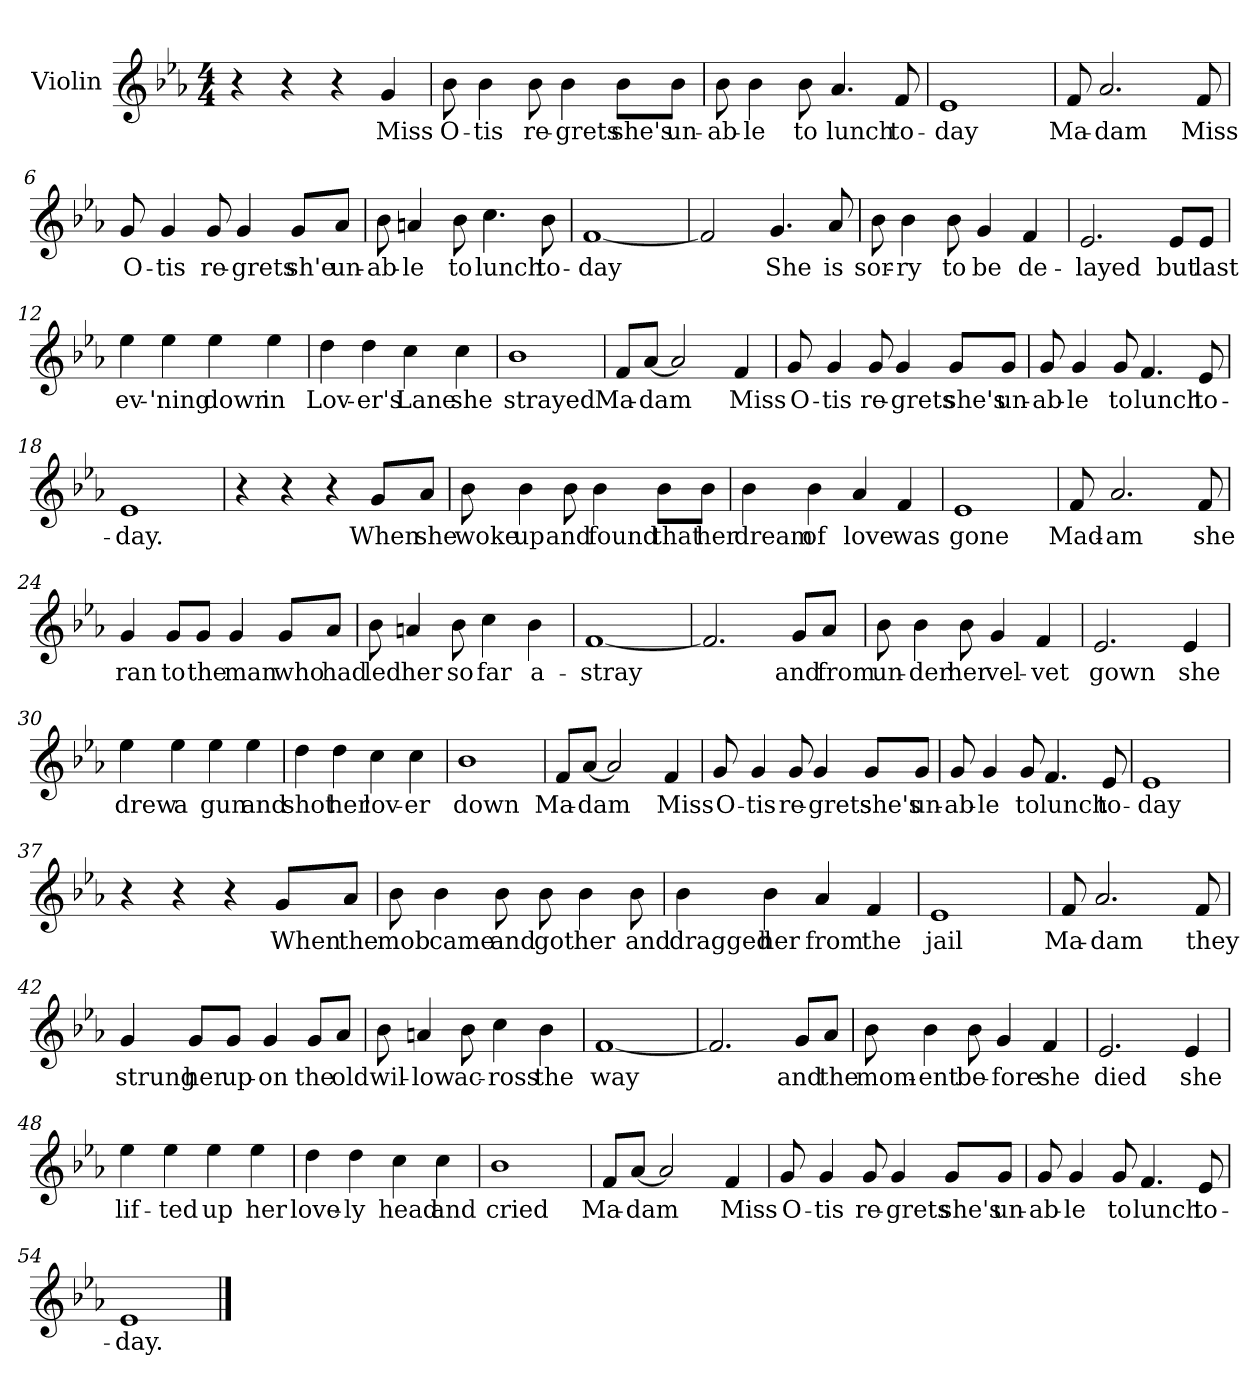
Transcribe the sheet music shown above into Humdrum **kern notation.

**kern	**text
*part1	*part1
*staff1	*staff1
*I"Violin	*
*I'Vln	*
*clefG2	*
*k[b-e-a-]	*
*E-:	*
*M4/4	*
=1	=1
4r	.
4r	.
4r	.
4g/	Miss
=2	=2
8b-\	O-
4b-\	-tis
8b-\	re-
4b-\	-grets
8b-\L	she's
8b-\J	un-
=3	=3
8b-\	-ab-
4b-\	-le
8b-\	to
4.a-/	lunch
8f/	to-
=4	=4
1e-	-day
!!LO:LB:g=z
=5	=5
8f/	Ma-
2.a-/	-dam
8f/	Miss
=6	=6
8g/	O-
4g/	-tis
8g/	re-
4g/	-grets
8g/L	sh'e
8a-/J	un-
=7	=7
8b-\	-ab-
4an/	-le
8b-\	to
4.cc\	lunch
8b-\	to-
=8	=8
[1f	-day
!!LO:LB:g=z
=9	=9
2f/]	.
4.g/	She
8a-/	is
=10	=10
8b-\	sor-
4b-\	-ry
8b-\	to
4g/	be
4f/	de-
=11	=11
2.e-/	-layed
8e-/L	but
8e-/J	last
=12	=12
4ee-\	ev-
4ee-\	-'ning
4ee-\	down
4ee-\	in
!!LO:LB:g=z
=13	=13
4dd\	Lov-
4dd\	-er's
4cc\	Lane
4cc\	she
=14	=14
1b-	strayed
=15	=15
8f/L	Ma-
[8a-/J	-dam
2a-/]	.
4f/	Miss
=16	=16
8g/	O-
4g/	-tis
8g/	re-
4g/	-grets
8g/L	she's
8g/J	un-
!!LO:LB:g=z
=17	=17
8g/	-ab-
4g/	-le
8g/	to
4.f/	lunch
8e-/	to-
=18	=18
1e-	-day.
=19	=19
4r	.
4r	.
4r	.
8g/L	When
8a-/J	she
=20	=20
8b-\	woke
4b-\	up
8b-\	and
4b-\	found
8b-\L	that
8b-\J	her
!!LO:LB:g=z
=21	=21
4b-\	dream
4b-\	of
4a-/	love
4f/	was
=22	=22
1e-	gone
=23	=23
8f/	Mad-
2.a-/	-am
8f/	she
=24	=24
4g/	ran
8g/L	to
8g/J	the
4g/	man
8g/L	who
8a-/J	had
!!LO:LB:g=z
=25	=25
8b-\	led
4an/	her
8b-\	so
4cc\	far
4b-\	a-
=26	=26
[1f	-stray
=27	=27
2.f/]	.
8g/L	and
8a-/J	from
=28	=28
8b-\	un-
4b-\	-der
8b-\	her
4g/	vel-
4f/	-vet
!!LO:LB:g=z
=29	=29
2.e-/	gown
4e-/	she
=30	=30
4ee-\	drew
4ee-\	a
4ee-\	gun
4ee-\	and
=31	=31
4dd\	shot
4dd\	her
4cc\	lov-
4cc\	-er
=32	=32
1b-	down
!!LO:LB:g=z
=33	=33
8f/L	Ma-
[8a-/J	-dam
2a-/]	.
4f/	Miss
=34	=34
8g/	O-
4g/	-tis
8g/	re-
4g/	-grets
8g/L	she's
8g/J	un-
=35	=35
8g/	-ab-
4g/	-le
8g/	to
4.f/	lunch
8e-/	to-
=36	=36
1e-	-day
!!LO:PB:g=z
=37	=37
4r	.
4r	.
4r	.
8g/L	When
8a-/J	the
=38	=38
8b-\	mob
4b-\	came
8b-\	and
8b-\	got
4b-\	her
8b-\	and
=39	=39
4b-\	dragged
4b-\	her
4a-/	from
4f/	the
=40	=40
1e-	jail
=41	=41
8f/	Ma-
2.a-/	-dam
8f/	they
!!LO:LB:g=z
=42	=42
4g/	strung
8g/L	her
8g/J	up-
4g/	-on
8g/L	the
8a-/J	old
=43	=43
8b-\	wil-
4an/	-low
8b-\	ac-
4cc\	-ross
4b-\	the
=44	=44
[1f	way
!!LO:LB:g=z
=45	=45
2.f/]	.
8g/L	and
8a-/J	the
=46	=46
8b-\	mom-
4b-\	-ent
8b-\	be-
4g/	-fore
4f/	she
=47	=47
2.e-/	died
4e-/	she
=48	=48
4ee-\	lif-
4ee-\	-ted
4ee-\	up
4ee-\	her
!!LO:LB:g=z
=49	=49
4dd\	love-
4dd\	-ly
4cc\	head
4cc\	and
=50	=50
1b-	cried
=51	=51
8f/L	Ma-
[8a-/J	-dam
2a-/]	.
4f/	Miss
=52	=52
8g/	O-
4g/	-tis
8g/	re-
4g/	-grets
8g/L	she's
8g/J	un-
!!LO:LB:g=z
=53	=53
8g/	-ab-
4g/	-le
8g/	to
4.f/	lunch
8e-/	to-
=54	=54
1e-	-day.
==	==
*-	*-
